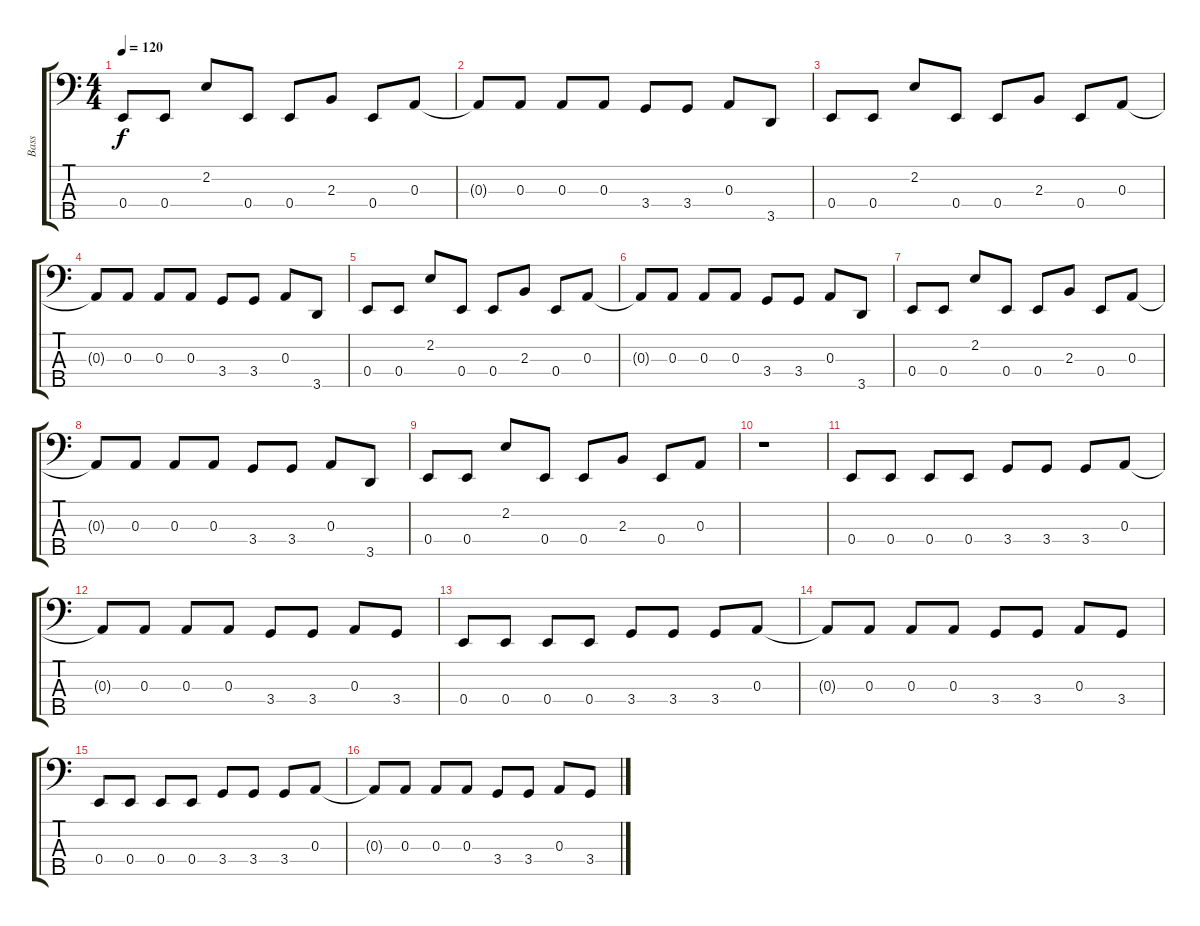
\track ("Bass" "Bass") {instrument slapbass1}
\staff {score tabs}
\tuning (G2 D2 A1 E1 B0) {hide}
\ts (4 4)
\tempo 120
\clef f4
\ks c
0.4.8{dy f} 0.4.8 2.2.8 0.4.8 0.4.8 2.3.8 0.4.8 0.3.8 |
0.3{t}.8 0.3.8 0.3.8 0.3.8 3.4.8 3.4.8 0.3.8 3.5.8 |
0.4.8 0.4.8 2.2.8 0.4.8 0.4.8 2.3.8 0.4.8 0.3.8 |
0.3{t}.8 0.3.8 0.3.8 0.3.8 3.4.8 3.4.8 0.3.8 3.5.8 |
0.4.8 0.4.8 2.2.8 0.4.8 0.4.8 2.3.8 0.4.8 0.3.8 |
0.3{t}.8 0.3.8 0.3.8 0.3.8 3.4.8 3.4.8 0.3.8 3.5.8 |
0.4.8 0.4.8 2.2.8 0.4.8 0.4.8 2.3.8 0.4.8 0.3.8 |
0.3{t}.8 0.3.8 0.3.8 0.3.8 3.4.8 3.4.8 0.3.8 3.5.8 |
0.4.8 0.4.8 2.2.8 0.4.8 0.4.8 2.3.8 0.4.8 0.3.8 |
r.1 |
0.4.8 0.4.8 0.4.8 0.4.8 3.4.8 3.4.8 3.4.8 0.3.8 |
0.3{t}.8 0.3.8 0.3.8 0.3.8 3.4.8 3.4.8 0.3.8 3.4.8 |
0.4.8 0.4.8 0.4.8 0.4.8 3.4.8 3.4.8 3.4.8 0.3.8 |
0.3{t}.8 0.3.8 0.3.8 0.3.8 3.4.8 3.4.8 0.3.8 3.4.8 |
0.4.8 0.4.8 0.4.8 0.4.8 3.4.8 3.4.8 3.4.8 0.3.8 |
0.3{t}.8 0.3.8 0.3.8 0.3.8 3.4.8 3.4.8 0.3.8 3.4.8
